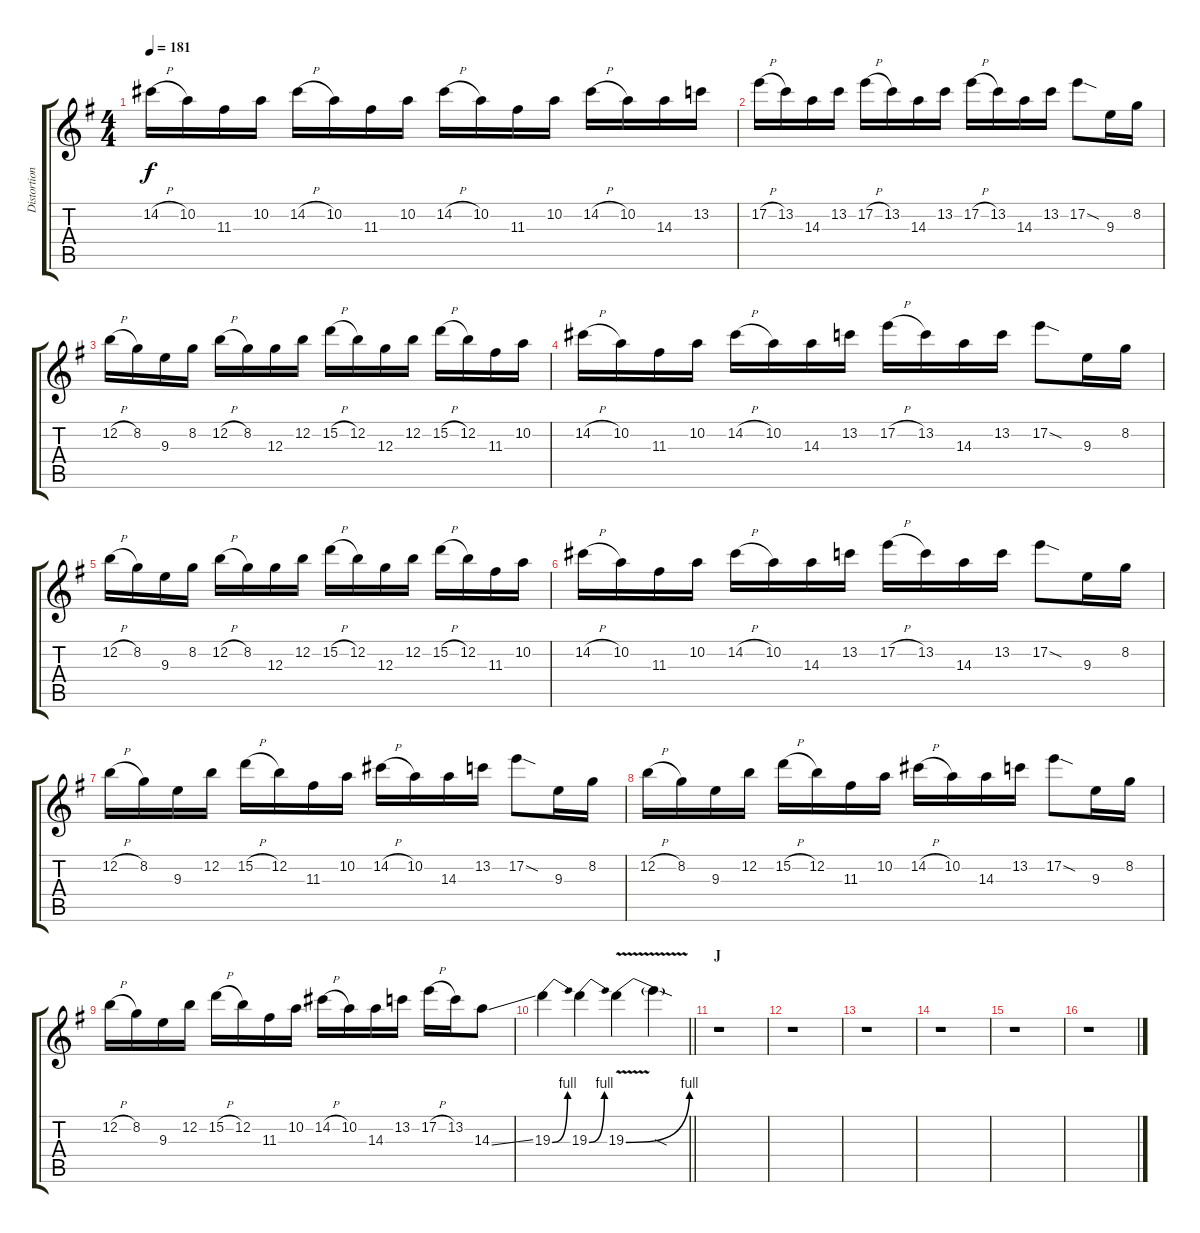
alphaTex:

\track ("Distortion 5" "Distortion") {instrument distortionguitar}
\staff {score tabs}
\tuning (E4 B3 G3 D3 A2 E2) {hide}
\ts (4 4)
\tempo 181
\clef g2
\ks g
14.2{h}.16{dy f} 10.2.16 11.3.16 10.2.16 14.2{h}.16 10.2.16 11.3.16 10.2.16 14.2{h}.16 10.2.16 11.3.16 10.2.16 14.2{h}.16 10.2.16 14.3.16 13.2.16 |
17.2{h}.16 13.2.16 14.3.16 13.2.16 17.2{h}.16 13.2.16 14.3.16 13.2.16 17.2{h}.16 13.2.16 14.3.16 13.2.16 17.2{sod}.8 9.3.16 8.2.16 |
12.2{h}.16 8.2.16 9.3.16 8.2.16 12.2{h}.16 8.2.16 12.3.16 12.2.16 15.2{h}.16 12.2.16 12.3.16 12.2.16 15.2{h}.16 12.2.16 11.3.16 10.2.16 |
14.2{h}.16 10.2.16 11.3.16 10.2.16 14.2{h}.16 10.2.16 14.3.16 13.2.16 17.2{h}.16 13.2.16 14.3.16 13.2.16 17.2{sod}.8 9.3.16 8.2.16 |
12.2{h}.16 8.2.16 9.3.16 8.2.16 12.2{h}.16 8.2.16 12.3.16 12.2.16 15.2{h}.16 12.2.16 12.3.16 12.2.16 15.2{h}.16 12.2.16 11.3.16 10.2.16 |
14.2{h}.16 10.2.16 11.3.16 10.2.16 14.2{h}.16 10.2.16 14.3.16 13.2.16 17.2{h}.16 13.2.16 14.3.16 13.2.16 17.2{sod}.8 9.3.16 8.2.16 |
12.2{h}.16 8.2.16 9.3.16 12.2.16 15.2{h}.16 12.2.16 11.3.16 10.2.16 14.2{h}.16 10.2.16 14.3.16 13.2.16 17.2{sod}.8 9.3.16 8.2.16 |
12.2{h}.16 8.2.16 9.3.16 12.2.16 15.2{h}.16 12.2.16 11.3.16 10.2.16 14.2{h}.16 10.2.16 14.3.16 13.2.16 17.2{sod}.8 9.3.16 8.2.16 |
12.2{h}.16 8.2.16 9.3.16 12.2.16 15.2{h}.16 12.2.16 11.3.16 10.2.16 14.2{h}.16 10.2.16 14.3.16 13.2.16 17.2{h}.16 13.2.16 14.3{ss}.8 |
\barLineRight lightlight
19.3{be (bend 0 0 60 4)}.4 19.3{be (bend 0 0 60 4)}.4 19.3{be (bend 0 0 60 4) v}.4 19.3{sod t}.4 |
\section ("" "J")
r.1 |
r.1 |
r.1 |
r.1 |
r.1 |
r.1
